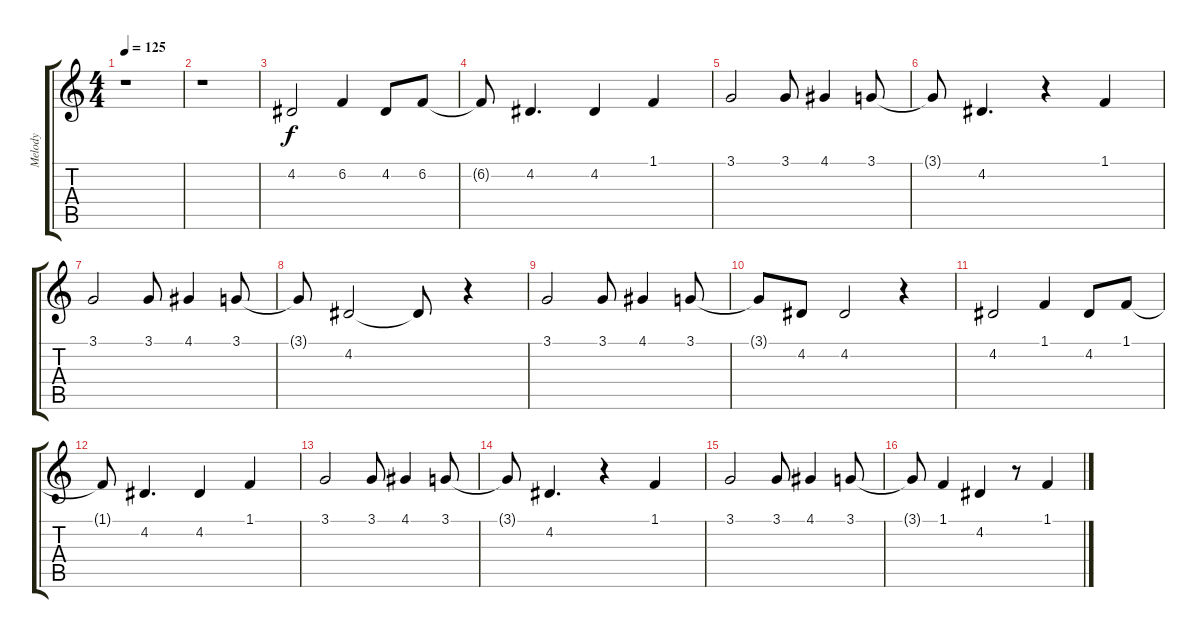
\track ("Melody" "Melody") {instrument vibraphone}
\staff {score tabs}
\tuning (E4 B3 G3 D3 A2 E2) {hide}
\ts (4 4)
\tempo 125
\clef g2
\ks c
r.1{dy f} |
r.1 |
4.2.2 6.2.4 4.2.8 6.2.8 |
6.2{t}.8 4.2.4{d} 4.2.4 1.1.4 |
3.1.2 3.1.8 4.1.4 3.1.8 |
3.1{t}.8 4.2.4{d} r.4 1.1.4 |
3.1.2 3.1.8 4.1.4 3.1.8 |
3.1{t}.8 4.2.2 4.2{t}.8 r.4 |
3.1.2 3.1.8 4.1.4 3.1.8 |
3.1{t}.8 4.2.8 4.2.2 r.4 |
4.2.2 1.1.4 4.2.8 1.1.8 |
1.1{t}.8 4.2.4{d} 4.2.4 1.1.4 |
3.1.2 3.1.8 4.1.4 3.1.8 |
3.1{t}.8 4.2.4{d} r.4 1.1.4 |
3.1.2 3.1.8 4.1.4 3.1.8 |
3.1{t}.8 1.1.4 4.2.4 r.8 1.1.4
